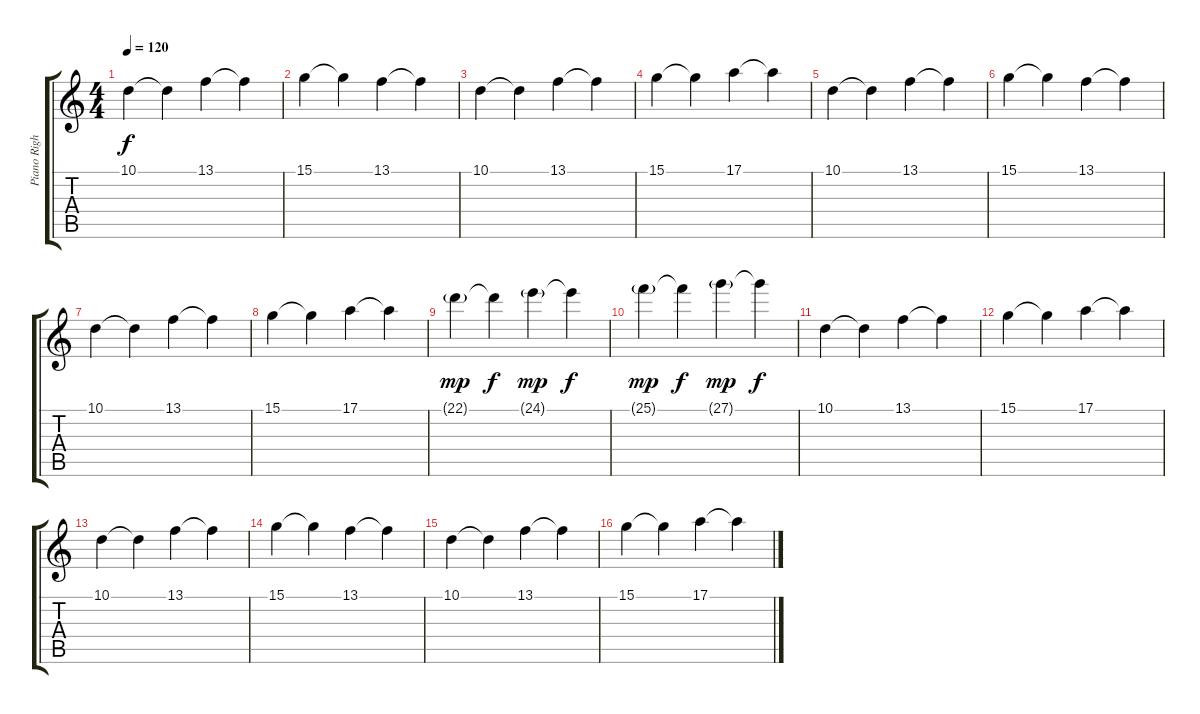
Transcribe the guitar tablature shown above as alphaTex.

\track ("Piano Right Hand" "Piano Righ") {instrument acousticgrandpiano}
\staff {score tabs}
\tuning (E4 B3 G3 D3 A2 E2) {hide}
\ts (4 4)
\tempo 120
\clef g2
\ks c
10.1.4{dy f} 10.1{t}.4 13.1.4 13.1{t}.4 |
15.1.4 15.1{t}.4 13.1.4 13.1{t}.4 |
10.1.4 10.1{t}.4 13.1.4 13.1{t}.4 |
15.1.4 15.1{t}.4 17.1.4 17.1{t}.4 |
10.1.4 10.1{t}.4 13.1.4 13.1{t}.4 |
15.1.4 15.1{t}.4 13.1.4 13.1{t}.4 |
10.1.4 10.1{t}.4 13.1.4 13.1{t}.4 |
15.1.4 15.1{t}.4 17.1.4 17.1{t}.4 |
22.1{g}.4{dy mp} 22.1{t}.4{dy f} 24.1{g}.4{dy mp} 24.1{t}.4{dy f} |
25.1{g}.4{dy mp} 25.1{t}.4{dy f} 27.1{g}.4{dy mp} 27.1{t}.4{dy f} |
10.1.4 10.1{t}.4 13.1.4 13.1{t}.4 |
15.1.4 15.1{t}.4 17.1.4 17.1{t}.4 |
10.1.4 10.1{t}.4 13.1.4 13.1{t}.4 |
15.1.4 15.1{t}.4 13.1.4 13.1{t}.4 |
10.1.4 10.1{t}.4 13.1.4 13.1{t}.4 |
15.1.4 15.1{t}.4 17.1.4 17.1{t}.4
